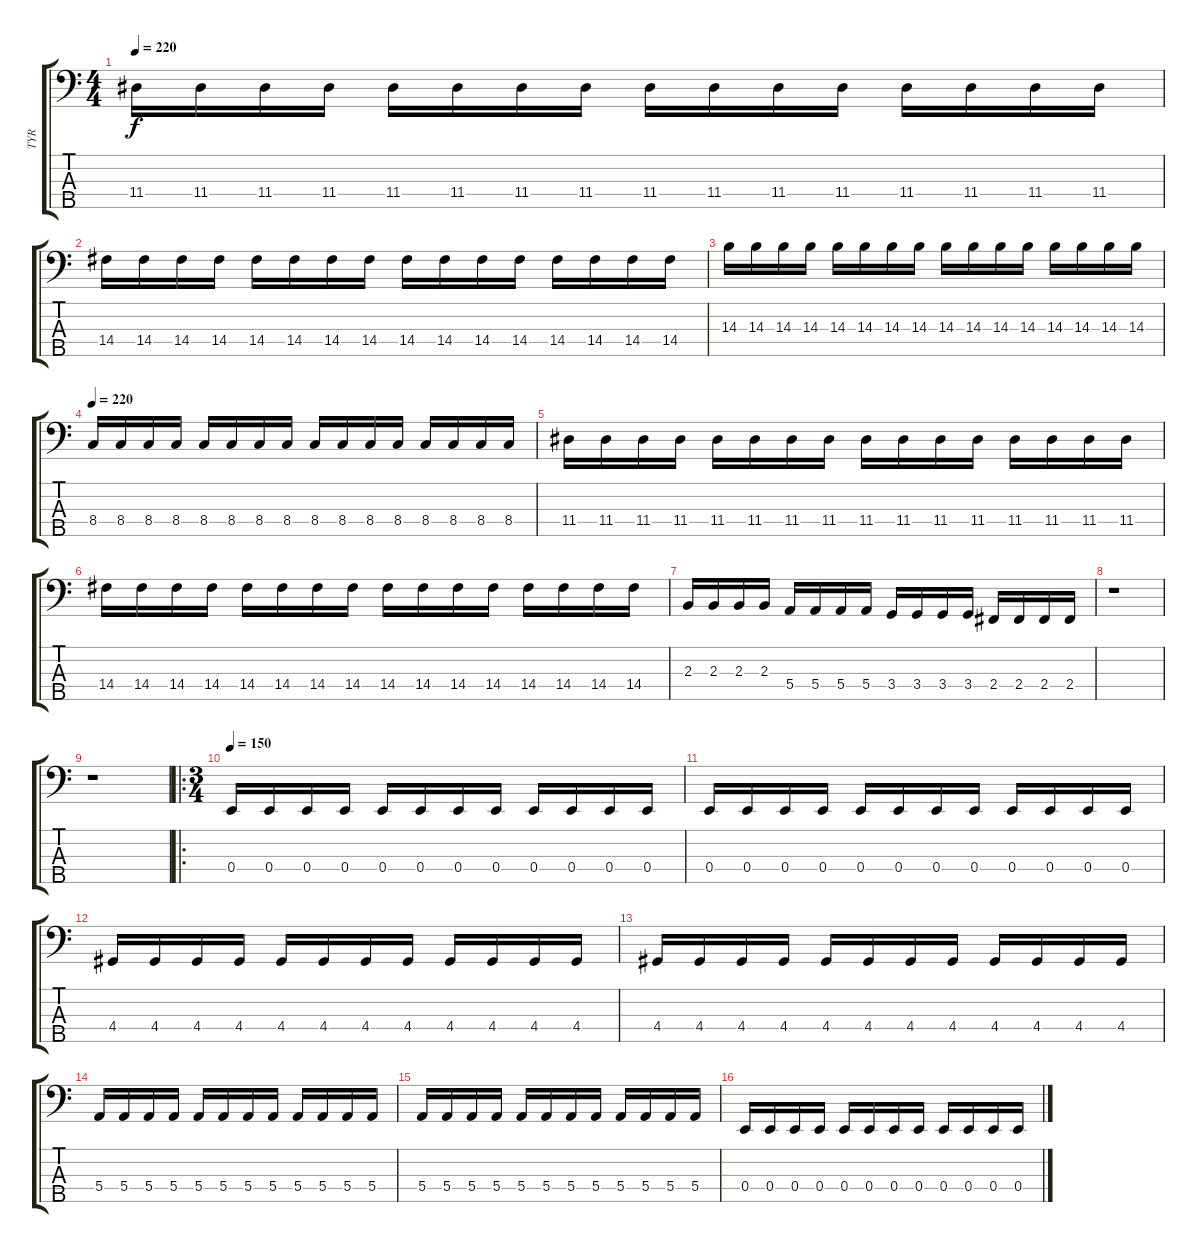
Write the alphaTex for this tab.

\track ("TYR" "TYR") {instrument electricbassfinger}
\staff {score tabs}
\tuning (G2 D2 A1 E1 B0) {hide}
\ts (4 4)
\tempo 220
\clef f4
\ks c
11.4.16{dy f} 11.4.16 11.4.16 11.4.16 11.4.16 11.4.16 11.4.16 11.4.16 11.4.16 11.4.16 11.4.16 11.4.16 11.4.16 11.4.16 11.4.16 11.4.16 |
14.4.16 14.4.16 14.4.16 14.4.16 14.4.16 14.4.16 14.4.16 14.4.16 14.4.16 14.4.16 14.4.16 14.4.16 14.4.16 14.4.16 14.4.16 14.4.16 |
14.3.16 14.3.16 14.3.16 14.3.16 14.3.16 14.3.16 14.3.16 14.3.16 14.3.16 14.3.16 14.3.16 14.3.16 14.3.16 14.3.16 14.3.16 14.3.16 |
\tempo 220
8.4.16 8.4.16 8.4.16 8.4.16 8.4.16 8.4.16 8.4.16 8.4.16 8.4.16 8.4.16 8.4.16 8.4.16 8.4.16 8.4.16 8.4.16 8.4.16 |
11.4.16 11.4.16 11.4.16 11.4.16 11.4.16 11.4.16 11.4.16 11.4.16 11.4.16 11.4.16 11.4.16 11.4.16 11.4.16 11.4.16 11.4.16 11.4.16 |
14.4.16 14.4.16 14.4.16 14.4.16 14.4.16 14.4.16 14.4.16 14.4.16 14.4.16 14.4.16 14.4.16 14.4.16 14.4.16 14.4.16 14.4.16 14.4.16 |
2.3.16 2.3.16 2.3.16 2.3.16 5.4.16 5.4.16 5.4.16 5.4.16 3.4.16 3.4.16 3.4.16 3.4.16 2.4.16 2.4.16 2.4.16 2.4.16 |
r.1 |
r.1 |
\ro
\ts (3 4)
\tempo 150
0.4.16 0.4.16 0.4.16 0.4.16 0.4.16 0.4.16 0.4.16 0.4.16 0.4.16 0.4.16 0.4.16 0.4.16 |
0.4.16 0.4.16 0.4.16 0.4.16 0.4.16 0.4.16 0.4.16 0.4.16 0.4.16 0.4.16 0.4.16 0.4.16 |
4.4.16 4.4.16 4.4.16 4.4.16 4.4.16 4.4.16 4.4.16 4.4.16 4.4.16 4.4.16 4.4.16 4.4.16 |
4.4.16 4.4.16 4.4.16 4.4.16 4.4.16 4.4.16 4.4.16 4.4.16 4.4.16 4.4.16 4.4.16 4.4.16 |
5.4.16 5.4.16 5.4.16 5.4.16 5.4.16 5.4.16 5.4.16 5.4.16 5.4.16 5.4.16 5.4.16 5.4.16 |
5.4.16 5.4.16 5.4.16 5.4.16 5.4.16 5.4.16 5.4.16 5.4.16 5.4.16 5.4.16 5.4.16 5.4.16 |
0.4.16 0.4.16 0.4.16 0.4.16 0.4.16 0.4.16 0.4.16 0.4.16 0.4.16 0.4.16 0.4.16 0.4.16
